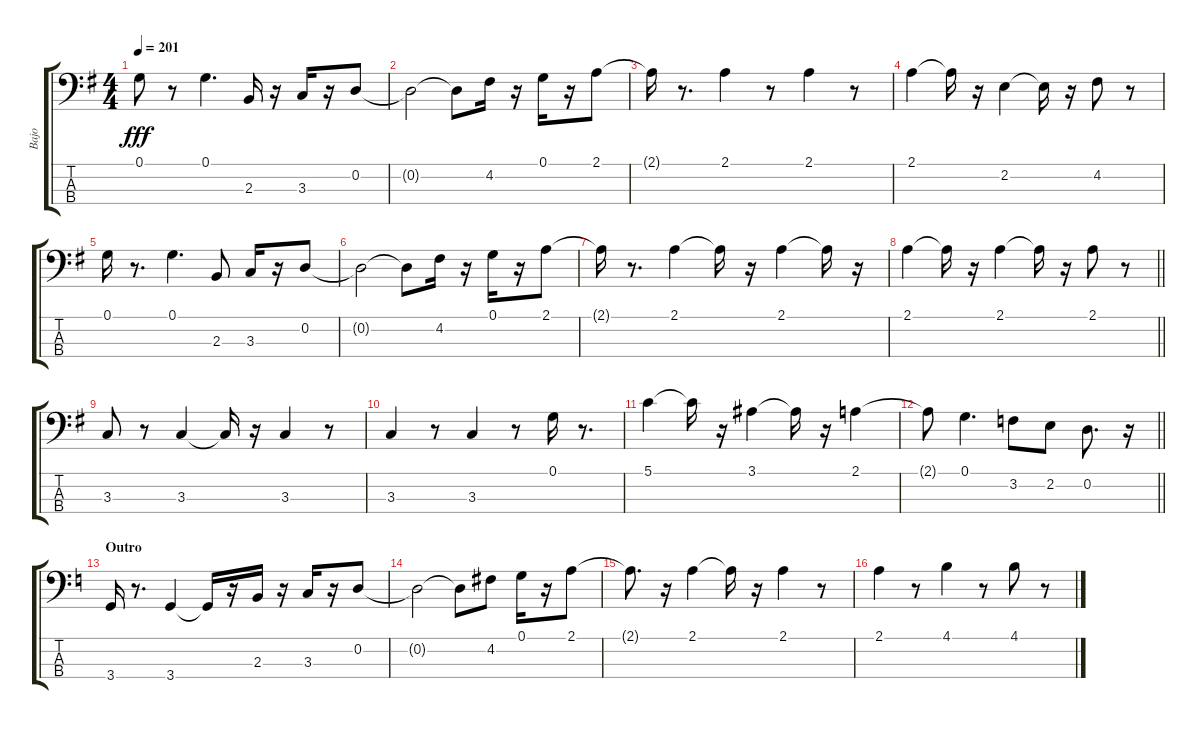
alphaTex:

\track ("Bajo" "Bajo") {instrument electricbassfinger}
\staff {score tabs}
\tuning (G2 D2 A1 E1) {hide}
\ts (4 4)
\tempo 201
\clef f4
\ks g
0.1.8{dy fff} r.8 0.1.4{d} 2.3.16 r.16 3.3.16 r.16 0.2.8 |
0.2{t}.2 0.2{t}.8 4.2.16 r.16 0.1.16 r.16 2.1.8 |
2.1{t}.16 r.8{d} 2.1.4 r.8 2.1.4 r.8 |
2.1.4 2.1{t}.16 r.16 2.2.4 2.2{t}.16 r.16 4.2.8 r.8 |
0.1.16 r.8{d} 0.1.4{d} 2.3.8 3.3.16 r.16 0.2.8 |
0.2{t}.2 0.2{t}.8 4.2.16 r.16 0.1.16 r.16 2.1.8 |
2.1{t}.16 r.8{d} 2.1.4 2.1{t}.16 r.16 2.1.4{volume 14} 2.1{t}.16 r.16 |
\barLineRight lightlight
2.1.4{volume 14} 2.1{t}.16 r.16 2.1.4{volume 14} 2.1{t}.16 r.16 2.1.8{volume 13} r.8 |
3.3.8{volume 13} r.8 3.3.4{volume 12} 3.3{t}.16 r.16 3.3.4{volume 12} r.8 |
3.3.4{volume 12} r.8 3.3.4{volume 11} r.8 0.1.16{volume 11} r.8{d} |
5.1.4{volume 10} 5.1{t}.16 r.16 3.1.4{volume 10} 3.1{t}.16 r.16 2.1.4{volume 9} |
\barLineRight lightlight
2.1{t}.8 0.1.4{d volume 9} 3.2.8{volume 8} 2.2.8{volume 8} 0.2.8{d volume 8} r.16 |
\section ("" "Outro")
\ks c
3.4.16{volume 8} r.8{d} 3.4.4{volume 7} 3.4{t}.16 r.16 2.3.16{volume 7} r.16 3.3.16{volume 7} r.16 0.2.8{volume 7} |
0.2{t}.2 0.2{t}.8 4.2.8{volume 6} 0.1.16{volume 6} r.16 2.1.8{volume 5} |
2.1{t}.8{d} r.16 2.1.4{volume 5} 2.1{t}.16 r.16 2.1.4{volume 4} r.8 |
2.1.4{volume 4} r.8 4.1.4{volume 4} r.8 4.1.8{volume 3} r.8
